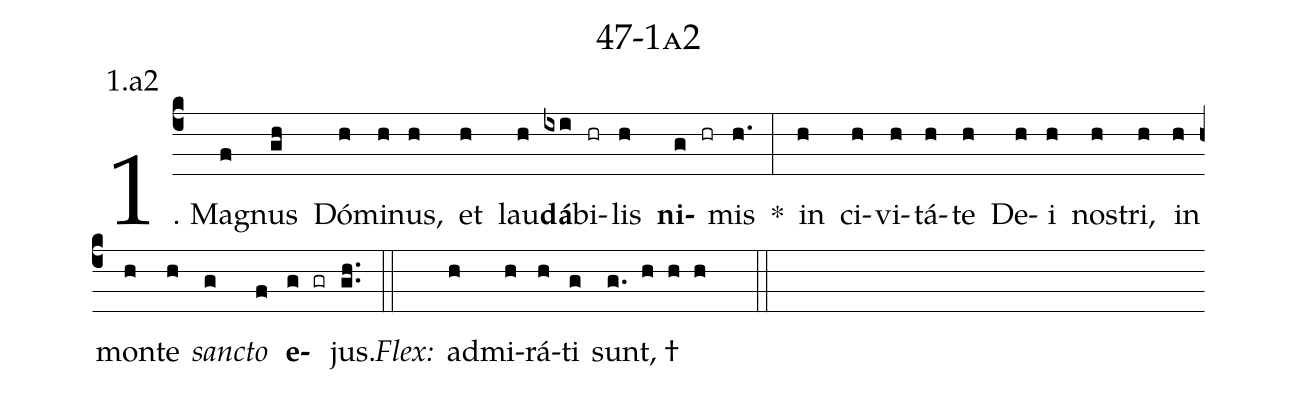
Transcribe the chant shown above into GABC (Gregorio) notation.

name: 47-1a2;
annotation: 1.a2;
%%
(c4)1. Ma(f)gnus(gh) Dó(h)mi(h)nus,(h) et(h) lau(h)<b>dá</b>(ixi)bi(hr)lis(h) <b>ni</b>(g hr)mis(h.) *(:) in(h) ci(h)vi(h)tá(h)te(h) De(h)i(h) nos(h)tri,(h) in(h) mon(h)te(h) <i>sanc</i>(g)<i>to</i>(f) <b>e</b>(g gr)jus.(gh..) (::)
<i>Flex:</i>()  ad(h)mi(h)rá(h)ti(g) sunt, †(g. h h h  ::)
